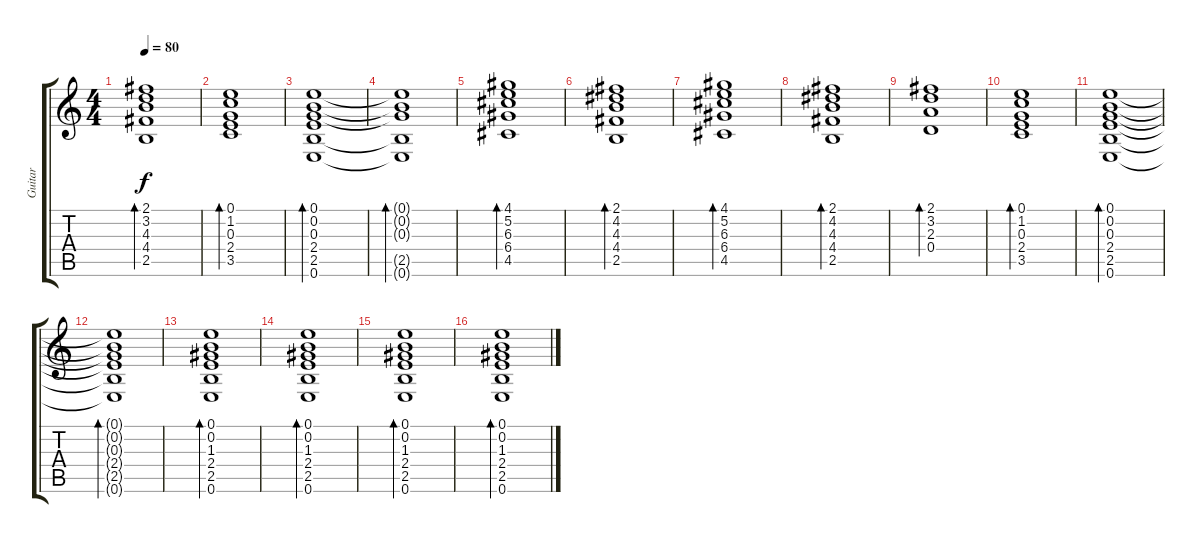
\track ("Guitar" "Guitar") {instrument acousticguitarsteel}
\staff {score tabs}
\tuning (E4 B3 G3 D3 A2 E2) {hide}
\ts (4 4)
\tempo 80
\clef g2
\ks c
(2.1 3.2 4.3 4.4 2.5).1{bd 120 dy f} |
(0.1 1.2 0.3 2.4 3.5).1{bd 120} |
(0.1 0.2 0.3 2.4 2.5 0.6).1{bd 120} |
(0.1{t} 0.2{t} 0.3{t} 2.5{t} 0.6{t}).1{bd 120} |
(4.1 5.2 6.3 6.4 4.5).1{bd 120} |
(2.1 4.2 4.3 4.4 2.5).1{bd 120} |
(4.1 5.2 6.3 6.4 4.5).1{bd 120} |
(2.1 4.2 4.3 4.4 2.5).1{bd 120} |
(2.1 3.2 2.3 0.4).1{bd 240} |
(0.1 1.2 0.3 2.4 3.5).1{bd 120} |
(0.1 0.2 0.3 2.4 2.5 0.6).1{bd 120} |
(0.1{t} 0.2{t} 0.3{t} 2.4{t} 2.5{t} 0.6{t}).1{bd 120} |
(0.1 0.2 1.3 2.4 2.5 0.6).1{bd 120} |
(0.1 0.2 1.3 2.4 2.5 0.6).1{bd 120} |
(0.1 0.2 1.3 2.4 2.5 0.6).1{bd 120} |
(0.1 0.2 1.3 2.4 2.5 0.6).1{bd 120}
